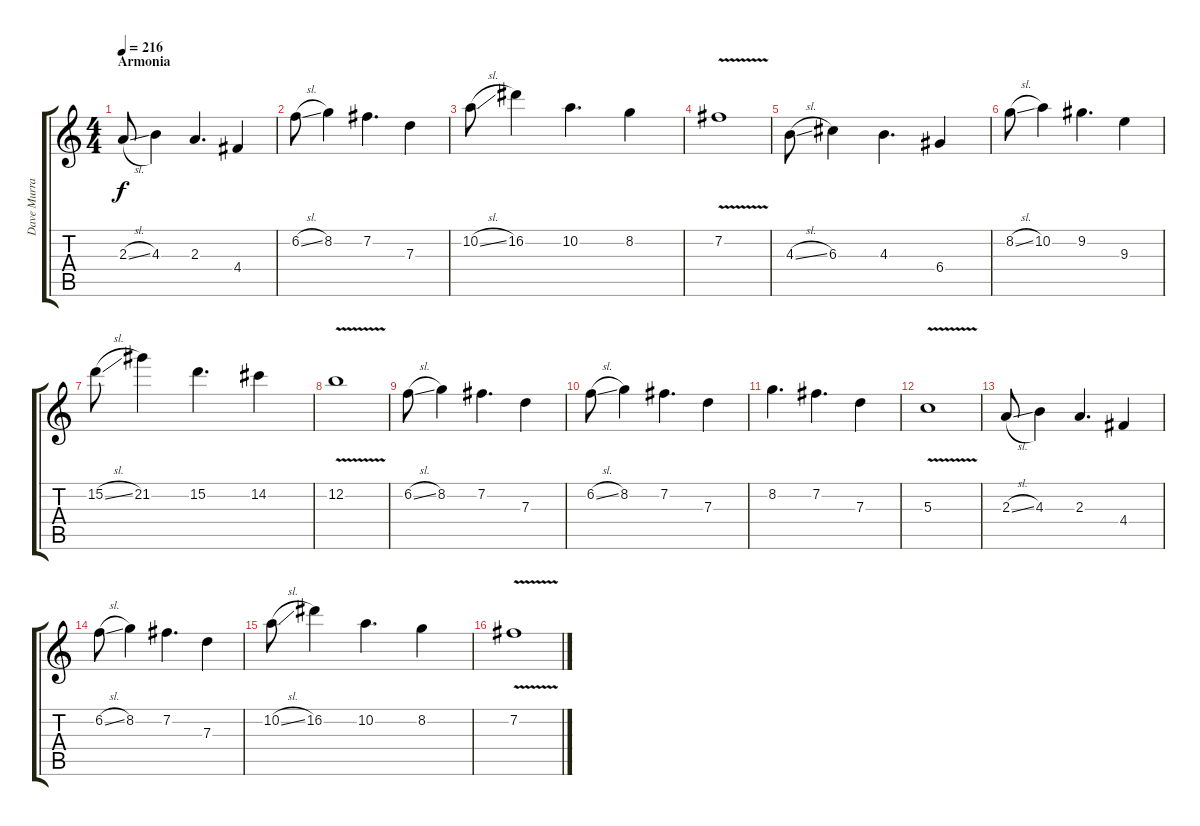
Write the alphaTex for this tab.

\track ("Dave Murray" "Dave Murra") {instrument distortionguitar}
\staff {score tabs}
\tuning (E4 B3 G3 D3 A2 E2) {hide}
\ts (4 4)
\section ("" "Armonia")
\tempo 216
\clef g2
\ks c
2.3{sl}.8{dy f} 4.3.4 2.3.4{d} 4.4.4 |
6.2{sl}.8 8.2.4 7.2.4{d} 7.3.4 |
10.2{sl}.8 16.2.4 10.2.4{d} 8.2.4 |
7.2{v}.1 |
4.3{sl}.8 6.3.4 4.3.4{d} 6.4.4 |
8.2{sl}.8 10.2.4 9.2.4{d} 9.3.4 |
15.2{sl}.8 21.2.4 15.2.4{d} 14.2.4 |
12.2{v}.1 |
6.2{sl}.8 8.2.4 7.2.4{d} 7.3.4 |
6.2{sl}.8 8.2.4 7.2.4{d} 7.3.4 |
8.2.4{d} 7.2.4{d} 7.3.4 |
5.3{v}.1 |
2.3{sl}.8 4.3.4 2.3.4{d} 4.4.4 |
6.2{sl}.8 8.2.4 7.2.4{d} 7.3.4 |
10.2{sl}.8 16.2.4 10.2.4{d} 8.2.4 |
7.2{v}.1
